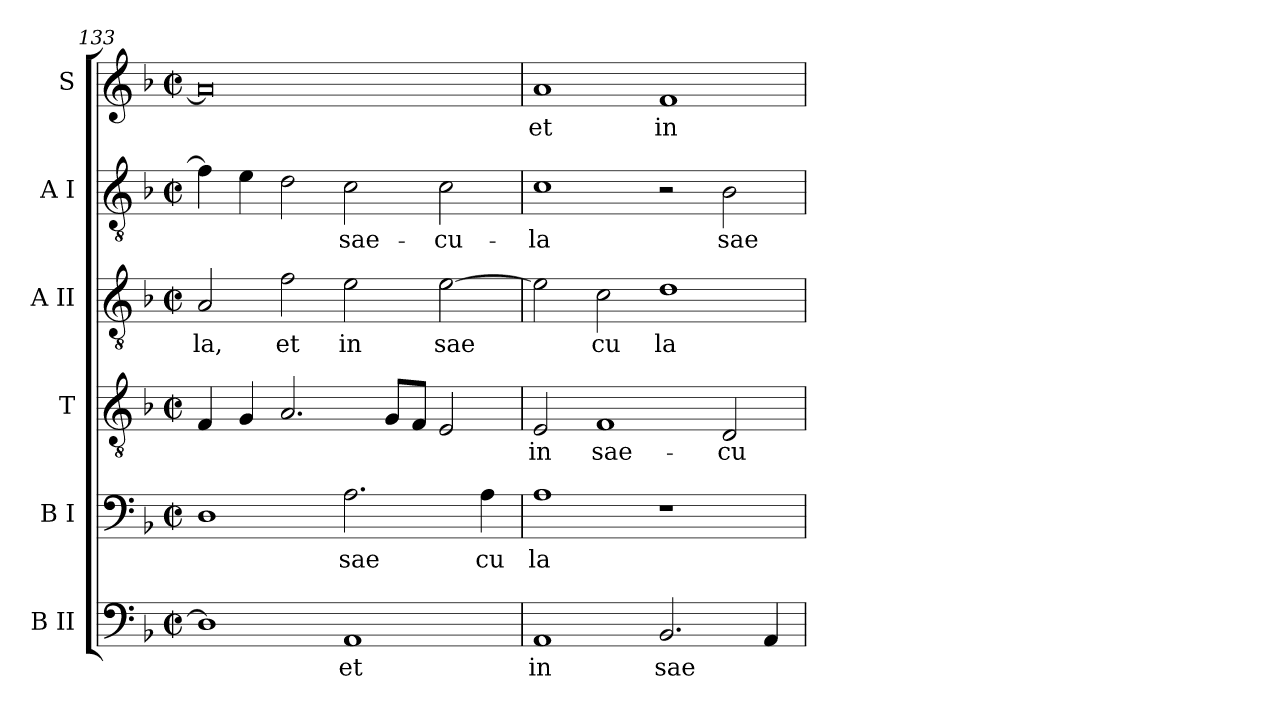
**kern	**text	**kern	**text	**kern	**text	**kern	**text	**kern	**text	**kern	**text
*part6	*part6	*part5	*part5	*part4	*part4	*part3	*part3	*part2	*part2	*part1	*part1
*staff6	*staff6	*staff5	*staff5	*staff4	*staff4	*staff3	*staff3	*staff2	*staff2	*staff1	*staff1
*I"B II	*	*I"B I	*	*I"T	*	*I"A II	*	*I"A I	*	*I"S	*
*I'B II	*	*I'B I	*	*I'T	*	*I'A II	*	*I'A I	*	*I'S	*
*clefF4	*	*clefF4	*	*clefGv2	*	*clefGv2	*	*clefGv2	*	*clefG2	*
*k[b-]	*	*k[b-]	*	*k[b-]	*	*k[b-]	*	*k[b-]	*	*k[b-]	*
*F:	*	*F:	*	*F:	*	*F:	*	*F:	*	*F:	*
*M2/2	*	*M2/2	*	*M2/2	*	*M2/2	*	*M2/2	*	*M2/2	*
*met(c|)	*	*met(c|)	*	*met(c|)	*	*met(c|)	*	*met(c|)	*	*met(c|)	*
=133	=133	=133	=133	=133	=133	=133	=133	=133	=133	=133	=133
!	!LO:LY:b:cj	!	!LO:LY:b:cj	!	!LO:LY:b:cj	!	!LO:LY:b:cj	!	!LO:LY:b:cj	!	!LO:LY:b:cj
1D]	.	1D	.	4F/	.	2A/	la,	4f\]	.	0a]	.
!	!	!	!	!	!LO:LY:b:cj	!	!	!	!LO:LY:b:cj	!	!
.	.	.	.	4G/	.	.	.	4e\	.	.	.
!	!	!	!	!	!LO:LY:b:cj	!	!LO:LY:b:cj	!	!LO:LY:b:cj	!	!
.	.	.	.	2.A/	.	2f\	et	2d\	.	.	.
!	!LO:LY:b:cj	!	!LO:LY:b:cj	!	!	!	!LO:LY:b:cj	!	!LO:LY:b:cj	!	!
1AA	et	2.A\	sae	.	.	2e\	in	2c\	sae-	.	.
!	!	!	!	!	!LO:LY:b:cj	!	!	!	!	!	!
.	.	.	.	8G/L	.	.	.	.	.	.	.
!	!	!	!	!	!LO:LY:b:cj	!	!	!	!	!	!
.	.	.	.	8F/J	.	.	.	.	.	.	.
!	!	!	!	!	!LO:LY:b:cj	!	!LO:LY:b:cj	!	!LO:LY:b:cj	!	!
.	.	.	.	2E/	.	[>2e\	sae	2c\	-cu-	.	.
!	!	!	!LO:LY:b:cj	!	!	!	!	!	!	!	!
.	.	4A\	cu	.	.	.	.	.	.	.	.
=134	=134	=134	=134	=134	=134	=134	=134	=134	=134	=134	=134
!	!LO:LY:b:cj	!	!LO:LY:b:cj	!	!LO:LY:b:cj	!	!LO:LY:b:cj	!	!LO:LY:b:cj	!	!LO:LY:b:cj
1AA	in	1A	la	2E/	in	2e\]	.	1c	-la	1a	et
!	!	!	!	!	!LO:LY:b:cj	!	!LO:LY:b:cj	!	!	!	!
.	.	.	.	1F	sae-	2c\	cu	.	.	.	.
!	!LO:LY:b:cj	!	!	!	!	!	!LO:LY:b:cj	!	!	!	!LO:LY:b:cj
2.BB-/	sae	1r	.	.	.	1d	la	2r	.	1f	in
!	!	!	!	!	!LO:LY:b:cj	!	!	!	!LO:LY:b:cj	!	!
.	.	.	.	2D/	-cu-	.	.	2B-\	sae-	.	.
!	!LO:LY:b:cj	!	!	!	!	!	!	!	!	!	!
4AA/	.	.	.	.	.	.	.	.	.	.	.
=	=	=	=	=	=	=	=	=	=	=	=
*-	*-	*-	*-	*-	*-	*-	*-	*-	*-	*-	*-
